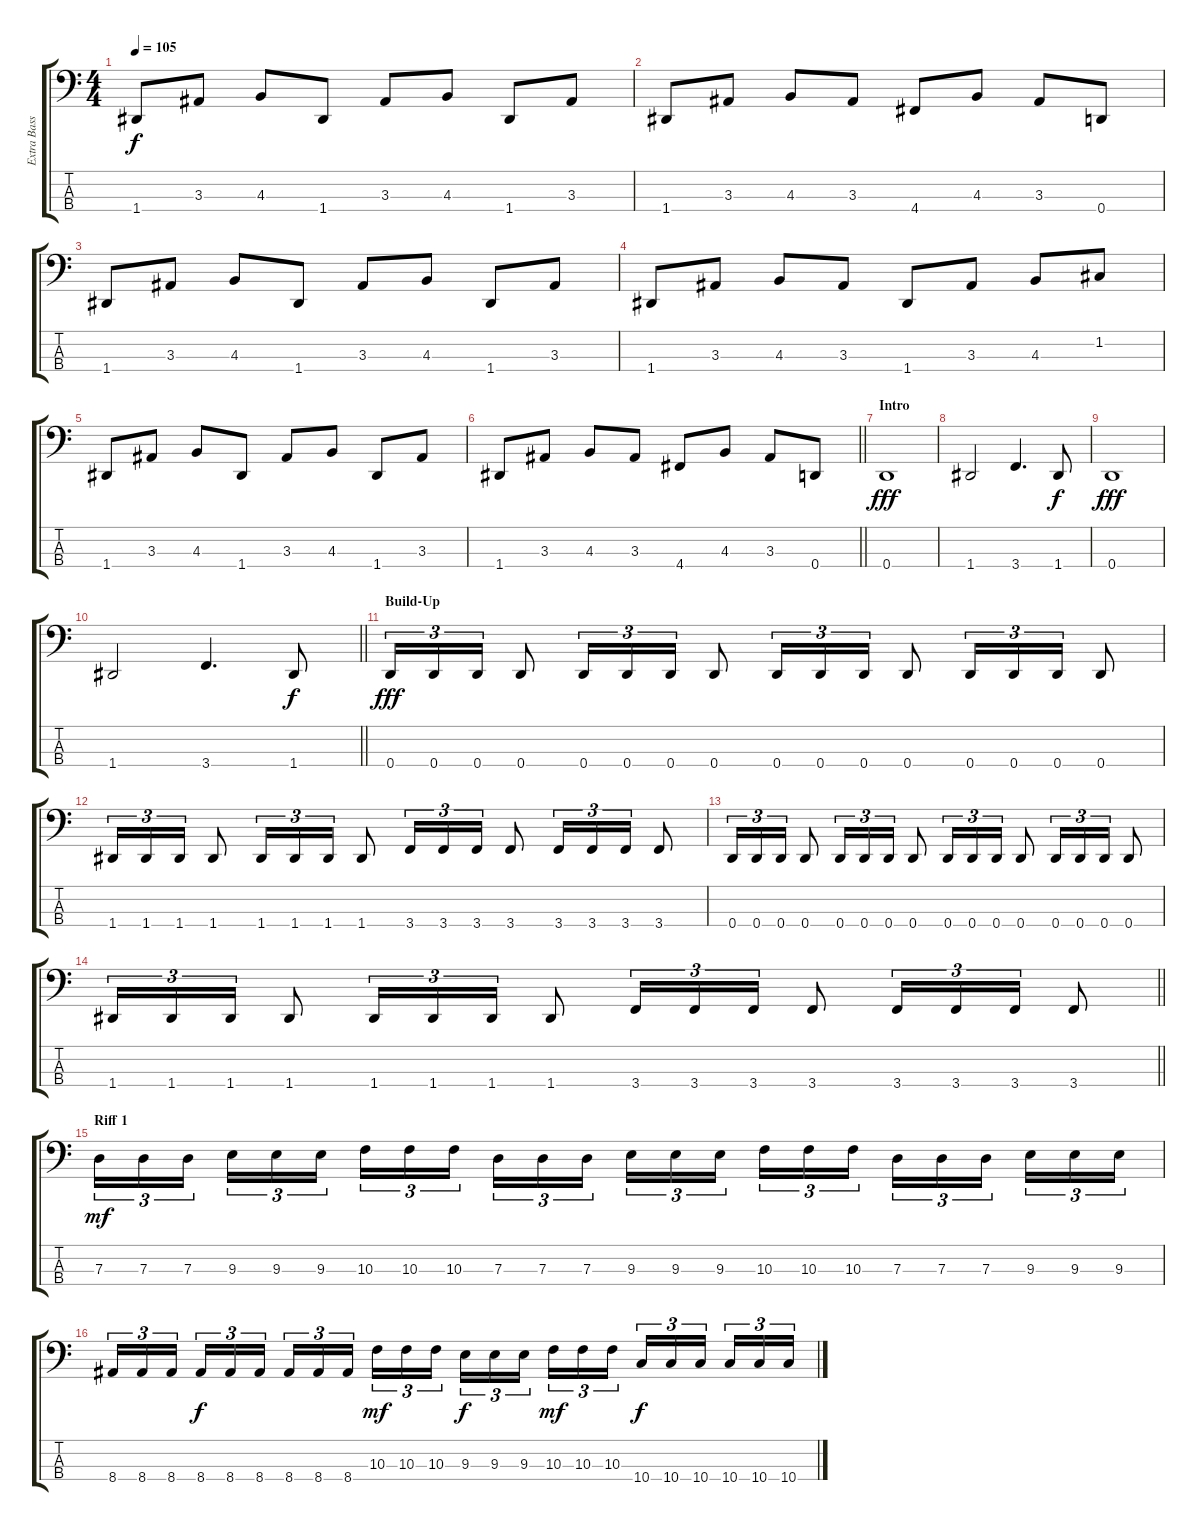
\track ("Extra Bass" "Extra Bass") {instrument electricbassfinger}
\staff {score tabs}
\tuning (F2 C2 G1 D1) {hide}
\ts (4 4)
\tempo 105
\clef f4
\ks c
1.4.8{dy f} 3.3.8 4.3.8 1.4.8 3.3.8 4.3.8 1.4.8 3.3.8 |
1.4.8 3.3.8 4.3.8 3.3.8 4.4.8 4.3.8 3.3.8 0.4.8 |
1.4.8{beam Up} 3.3.8{beam Up} 4.3.8 1.4.8 3.3.8 4.3.8 1.4.8 3.3.8 |
1.4.8 3.3.8 4.3.8 3.3.8 1.4.8 3.3.8 4.3.8{beam Up} 1.2.8{beam Up} |
1.4.8 3.3.8 4.3.8 1.4.8 3.3.8 4.3.8 1.4.8 3.3.8 |
\barLineRight lightlight
1.4.8 3.3.8 4.3.8 3.3.8 4.4.8 4.3.8 3.3.8 0.4.8 |
\section ("" "Intro")
0.4.1{dy fff} |
1.4.2 3.4.4{d} 1.4.8{dy f} |
0.4.1{dy fff} |
\barLineRight lightlight
1.4.2 3.4.4{d} 1.4.8{dy f} |
\section ("" "Build-Up")
0.4.16{tu (3 2) dy fff} 0.4.16{tu (3 2)} 0.4.16{tu (3 2)} 0.4.8 0.4.16{tu (3 2)} 0.4.16{tu (3 2)} 0.4.16{tu (3 2)} 0.4.8 0.4.16{tu (3 2)} 0.4.16{tu (3 2)} 0.4.16{tu (3 2)} 0.4.8 0.4.16{tu (3 2)} 0.4.16{tu (3 2)} 0.4.16{tu (3 2)} 0.4.8 |
1.4.16{tu (3 2)} 1.4.16{tu (3 2)} 1.4.16{tu (3 2)} 1.4.8 1.4.16{tu (3 2)} 1.4.16{tu (3 2)} 1.4.16{tu (3 2)} 1.4.8 3.4.16{tu (3 2)} 3.4.16{tu (3 2)} 3.4.16{tu (3 2)} 3.4.8 3.4.16{tu (3 2)} 3.4.16{tu (3 2)} 3.4.16{tu (3 2)} 3.4.8 |
0.4.16{tu (3 2)} 0.4.16{tu (3 2)} 0.4.16{tu (3 2)} 0.4.8 0.4.16{tu (3 2)} 0.4.16{tu (3 2)} 0.4.16{tu (3 2)} 0.4.8 0.4.16{tu (3 2)} 0.4.16{tu (3 2)} 0.4.16{tu (3 2)} 0.4.8 0.4.16{tu (3 2)} 0.4.16{tu (3 2)} 0.4.16{tu (3 2)} 0.4.8 |
\barLineRight lightlight
1.4.16{tu (3 2)} 1.4.16{tu (3 2)} 1.4.16{tu (3 2)} 1.4.8 1.4.16{tu (3 2)} 1.4.16{tu (3 2)} 1.4.16{tu (3 2)} 1.4.8 3.4.16{tu (3 2)} 3.4.16{tu (3 2)} 3.4.16{tu (3 2)} 3.4.8 3.4.16{tu (3 2)} 3.4.16{tu (3 2)} 3.4.16{tu (3 2)} 3.4.8 |
\section ("" "Riff 1")
7.3.16{tu (3 2) dy mf} 7.3.16{tu (3 2)} 7.3.16{tu (3 2) beam splitsecondary} 9.3.16{tu (3 2)} 9.3.16{tu (3 2)} 9.3.16{tu (3 2)} 10.3.16{tu (3 2)} 10.3.16{tu (3 2)} 10.3.16{tu (3 2) beam splitsecondary} 7.3.16{tu (3 2)} 7.3.16{tu (3 2)} 7.3.16{tu (3 2)} 9.3.16{tu (3 2)} 9.3.16{tu (3 2)} 9.3.16{tu (3 2) beam splitsecondary} 10.3.16{tu (3 2)} 10.3.16{tu (3 2)} 10.3.16{tu (3 2)} 7.3.16{tu (3 2)} 7.3.16{tu (3 2)} 7.3.16{tu (3 2) beam splitsecondary} 9.3.16{tu (3 2)} 9.3.16{tu (3 2)} 9.3.16{tu (3 2)} |
8.4.16{tu (3 2)} 8.4.16{tu (3 2)} 8.4.16{tu (3 2) beam splitsecondary} 8.4.16{tu (3 2) dy f} 8.4.16{tu (3 2)} 8.4.16{tu (3 2)} 8.4.16{tu (3 2)} 8.4.16{tu (3 2)} 8.4.16{tu (3 2) beam splitsecondary} 10.3.16{tu (3 2) dy mf} 10.3.16{tu (3 2)} 10.3.16{tu (3 2)} 9.3.16{tu (3 2) dy f} 9.3.16{tu (3 2)} 9.3.16{tu (3 2) beam splitsecondary} 10.3.16{tu (3 2) dy mf} 10.3.16{tu (3 2)} 10.3.16{tu (3 2)} 10.4.16{tu (3 2) dy f} 10.4.16{tu (3 2)} 10.4.16{tu (3 2) beam splitsecondary} 10.4.16{tu (3 2)} 10.4.16{tu (3 2)} 10.4.16{tu (3 2)}
